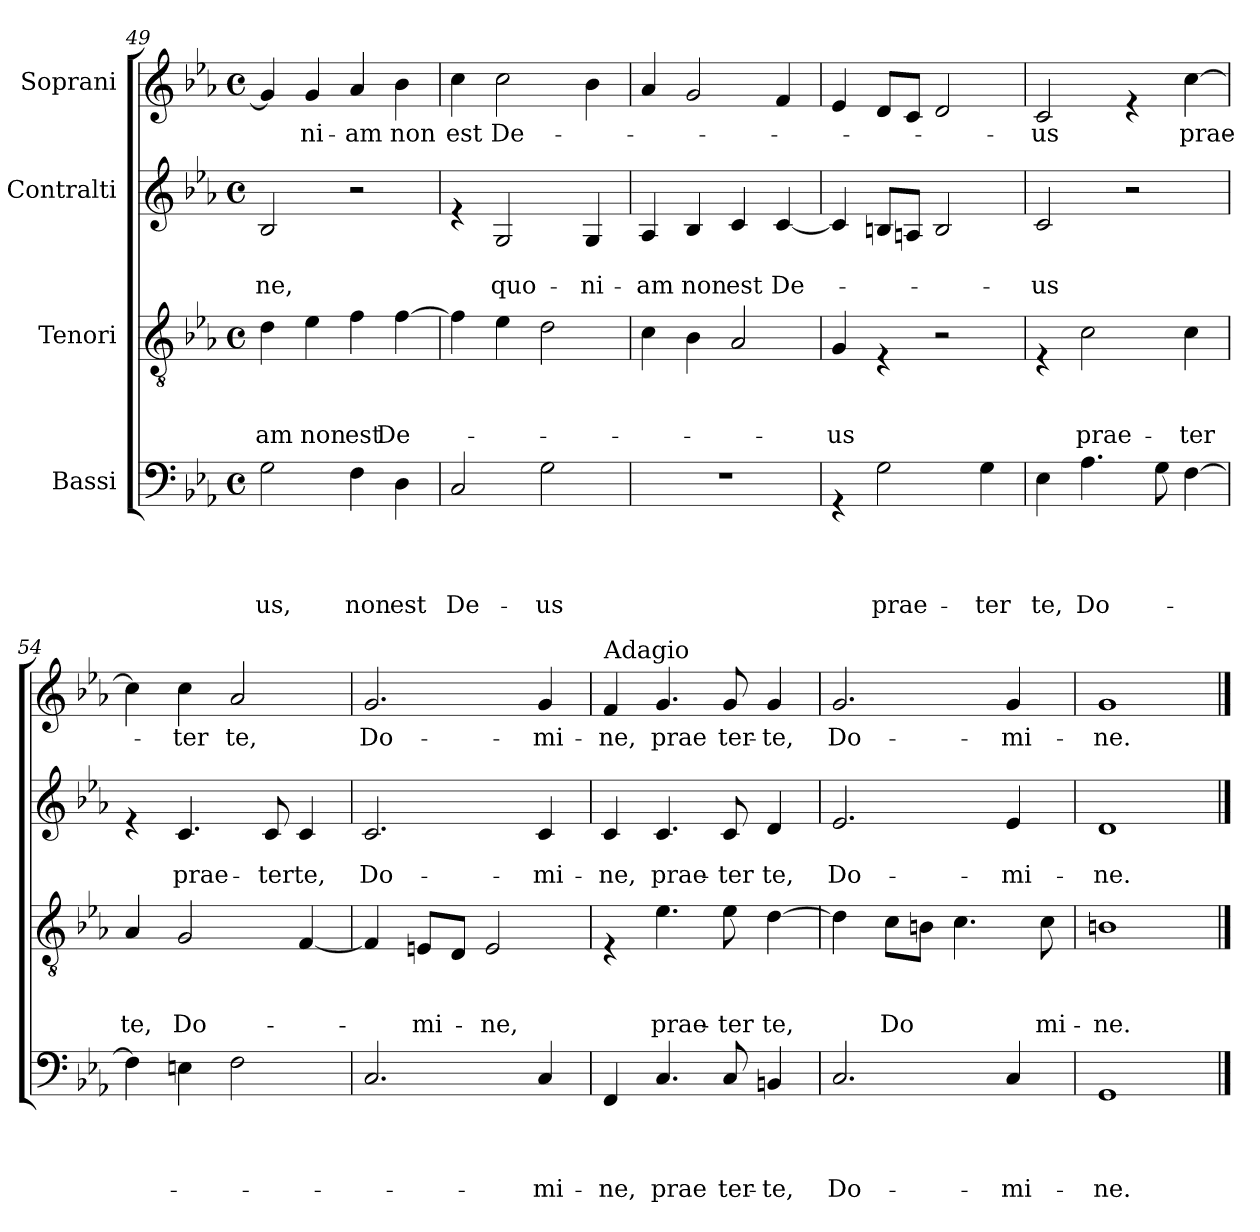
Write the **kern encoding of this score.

**kern	**text	**text	**text	**text	**kern	**text	**text	**text	**kern	**text	**text	**kern	**text
*part4	*part4	*part4	*part4	*part4	*part3	*part3	*part3	*part3	*part2	*part2	*part2	*part1	*part1
*staff4	*staff4	*staff4	*staff4	*staff4	*staff3	*staff3	*staff3	*staff3	*staff2	*staff2	*staff2	*staff1	*staff1
*I"Bassi	*	*	*	*	*I"Tenori	*	*	*	*I"Contralti	*	*	*I"Soprani	*
!!LO:LB:g=z
*clefF4	*	*	*	*	*clefGv2	*	*	*	*clefG2	*	*	*clefG2	*
*k[b-e-a-]	*	*	*	*	*k[b-e-a-]	*	*	*	*k[b-e-a-]	*	*	*k[b-e-a-]	*
*E-:	*	*	*	*	*E-:	*	*	*	*E-:	*	*	*E-:	*
*M4/4	*	*	*	*	*M4/4	*	*	*	*M4/4	*	*	*M4/4	*
*met(c)	*	*	*	*	*met(c)	*	*	*	*met(c)	*	*	*met(c)	*
=49	=49	=49	=49	=49	=49	=49	=49	=49	=49	=49	=49	=49	=49
!	!	!	!	!LO:LY:b	!	!	!	!LO:LY:b	!	!	!LO:LY:b	!	!
2G\	.	.	.	-us,	4d\	.	.	-am	2B-/	.	-ne,	4g/]	.
!	!	!	!	!	!	!	!	!LO:LY:b	!	!	!	!	!LO:LY:b
.	.	.	.	.	4e-\	.	.	non	.	.	.	4g/	-ni-
!	!	!	!	!LO:LY:b	!	!	!	!LO:LY:b	!	!	!	!	!LO:LY:b
4F\	.	.	.	non	4f\	.	.	est	2r	.	.	4a-/	-am
!	!	!	!	!LO:LY:b	!	!	!	!LO:LY:b	!	!	!	!	!LO:LY:b
4D\	.	.	.	est	[>4f\	.	.	De-	.	.	.	4b-\	non
=50	=50	=50	=50	=50	=50	=50	=50	=50	=50	=50	=50	=50	=50
!	!	!	!	!LO:LY:b	!	!	!	!	!	!	!	!	!LO:LY:b
2C/	.	.	.	De-	4f\]	.	.	.	4re	.	.	4cc\	est
!	!	!	!	!	!	!	!	!	!	!	!LO:LY:b	!	!LO:LY:b
.	.	.	.	.	4e-\	.	.	.	2G/	.	quo-	2cc\	De-
!	!	!	!	!LO:LY:b	!	!	!	!	!	!	!	!	!
2G\	.	.	.	-us	2d\	.	.	.	.	.	.	.	.
!	!	!	!	!	!	!	!	!	!	!	!LO:LY:b	!	!
.	.	.	.	.	.	.	.	.	4G/	.	-ni-	4b-\	.
!!LO:LB:g=z
=51	=51	=51	=51	=51	=51	=51	=51	=51	=51	=51	=51	=51	=51
!	!	!	!	!	!	!	!	!	!	!	!LO:LY:b	!	!
1r	.	.	.	.	4c\	.	.	.	4A-/	.	-am	4a-/	.
!	!	!	!	!	!	!	!	!	!	!	!LO:LY:b	!	!
.	.	.	.	.	4B-\	.	.	.	4B-/	.	non	2g/	.
!	!	!	!	!	!	!	!	!	!	!	!LO:LY:b	!	!
.	.	.	.	.	2A-/	.	.	.	4c/	.	est	.	.
!	!	!	!	!	!	!	!	!	!	!	!LO:LY:b	!	!
.	.	.	.	.	.	.	.	.	[<4c/	.	De-	4f/	.
=52	=52	=52	=52	=52	=52	=52	=52	=52	=52	=52	=52	=52	=52
!	!	!	!	!	!	!	!	!LO:LY:b	!	!	!	!	!
4rGG	.	.	.	.	4G/	.	.	-us	4c/]	.	.	4e-/	.
!	!	!	!	!LO:LY:b	!	!	!	!	!	!	!	!	!
2G\	.	.	.	prae-	4rE	.	.	.	8Bn/L	.	.	8d/L	.
.	.	.	.	.	.	.	.	.	8An/J	.	.	8c/J	.
.	.	.	.	.	2r	.	.	.	2B/	.	.	2d/	.
!	!	!	!	!LO:LY:b	!	!	!	!	!	!	!	!	!
4G\	.	.	.	-ter	.	.	.	.	.	.	.	.	.
=53	=53	=53	=53	=53	=53	=53	=53	=53	=53	=53	=53	=53	=53
!	!	!	!	!LO:LY:b	!	!	!	!	!	!	!LO:LY:b	!	!LO:LY:b
4E-\	.	.	.	te,	4rE	.	.	.	2c/	.	-us	2c/	-us
!	!	!	!	!LO:LY:b	!	!	!	!LO:LY:b	!	!	!	!	!
4.A-\	.	.	.	Do-	2c\	.	.	prae-	.	.	.	.	.
.	.	.	.	.	.	.	.	.	2r	.	.	4re	.
8G\	.	.	.	.	.	.	.	.	.	.	.	.	.
!	!	!	!	!	!	!	!	!LO:LY:b	!	!	!	!	!LO:LY:b
[>4F\	.	.	.	.	4c\	.	.	-ter	.	.	.	[>4cc\	prae-
=54	=54	=54	=54	=54	=54	=54	=54	=54	=54	=54	=54	=54	=54
!	!	!	!	!	!	!	!	!LO:LY:b	!	!	!	!	!
4F\]	.	.	.	.	4A-/	.	.	te,	4re	.	.	4cc\]	.
!	!	!	!	!	!	!	!	!LO:LY:b	!	!	!LO:LY:b	!	!LO:LY:b
4En\	.	.	.	.	2G/	.	.	Do-	4.c/	.	prae-	4cc\	-ter
!	!	!	!	!	!	!	!	!	!	!	!	!	!LO:LY:b
2F\	.	.	.	.	.	.	.	.	.	.	.	2a-/	te,
!	!	!	!	!	!	!	!	!	!	!	!LO:LY:b	!	!
.	.	.	.	.	.	.	.	.	8c/	.	-ter	.	.
!	!	!	!	!	!	!	!	!	!	!	!LO:LY:b	!	!
.	.	.	.	.	[<4F/	.	.	.	4c/	.	te,	.	.
=55	=55	=55	=55	=55	=55	=55	=55	=55	=55	=55	=55	=55	=55
!	!	!	!	!	!	!	!	!	!	!	!LO:LY:b	!	!LO:LY:b
2.C/	.	.	.	.	4F/]	.	.	.	2.c/	.	Do-	2.g/	Do-
!	!	!	!	!	!	!	!	!LO:LY:b	!	!	!	!	!
.	.	.	.	.	8En/L	.	.	-mi-	.	.	.	.	.
.	.	.	.	.	8D/J	.	.	.	.	.	.	.	.
!	!	!	!	!	!	!	!	!LO:LY:b	!	!	!	!	!
.	.	.	.	.	2E/	.	.	-ne,	.	.	.	.	.
!	!	!	!	!LO:LY:b	!	!	!	!	!	!	!LO:LY:b	!	!LO:LY:b
4C/	.	.	.	-mi-	.	.	.	.	4c/	.	-mi-	4g/	-mi-
=56	=56	=56	=56	=56	=56	=56	=56	=56	=56	=56	=56	=56	=56
*	*	*	*	*	*	*	*	*	*	*	*	*MM70	*
!	!	!	!	!	!	!	!	!	!	!	!	!LO:TX:a:t=Adagio	!
!	!	!	!	!LO:LY:b	!	!	!	!	!	!	!LO:LY:b	!	!LO:LY:b
4FF/	.	.	.	-ne,	4rE	.	.	.	4c/	.	-ne,	4f/	-ne,
!	!	!	!	!LO:LY:b	!	!	!	!LO:LY:b	!	!	!LO:LY:b	!	!LO:LY:b
4.C/	.	.	.	prae	4.e-\	.	.	prae-	4.c/	.	prae-	4.g/	prae
!	!	!	!	!LO:LY:b	!	!	!	!LO:LY:b	!	!	!LO:LY:b	!	!LO:LY:b
8C/	.	.	.	ter-	8e-\	.	.	-ter	8c/	.	-ter	8g/	ter-
!	!	!	!	!LO:LY:b	!	!	!	!LO:LY:b	!	!	!LO:LY:b	!	!LO:LY:b
4BBn/	.	.	.	-te,	[>4d\	.	.	te,	4d/	.	te,	4g/	-te,
!!LO:LB:g=z
=57	=57	=57	=57	=57	=57	=57	=57	=57	=57	=57	=57	=57	=57
*	*	*	*	*	*	*	*	*	*	*	*	*MM60	*
!	!	!	!	!LO:LY:b	!	!	!	!	!	!	!LO:LY:b	!	!LO:LY:b
2.C/	.	.	.	Do-	4d\]	.	.	.	2.e-/	.	Do-	2.g/	Do-
!	!	!	!	!	!	!	!	!LO:LY:b	!	!	!	!	!
.	.	.	.	.	8c\L	.	.	Do	.	.	.	.	.
.	.	.	.	.	8Bn\J	.	.	.	.	.	.	.	.
.	.	.	.	.	4.c\	.	.	.	.	.	.	.	.
!	!	!	!	!LO:LY:b	!	!	!	!	!	!	!LO:LY:b	!	!LO:LY:b
4C/	.	.	.	-mi-	.	.	.	.	4e-/	.	-mi-	4g/	-mi-
!	!	!	!	!	!	!	!	!LO:LY:b	!	!	!	!	!
.	.	.	.	.	8c\	.	.	mi-	.	.	.	.	.
=58	=58	=58	=58	=58	=58	=58	=58	=58	=58	=58	=58	=58	=58
*	*	*	*	*	*	*	*	*	*	*	*	*MM40	*
!	!	!	!	!LO:LY:b	!	!	!	!LO:LY:b	!	!	!LO:LY:b	!	!LO:LY:b
1GG	.	.	.	-ne.	1Bn	.	.	-ne.	1d	.	-ne.	1g	-ne.
==	==	==	==	==	==	==	==	==	==	==	==	==	==
*-	*-	*-	*-	*-	*-	*-	*-	*-	*-	*-	*-	*-	*-
